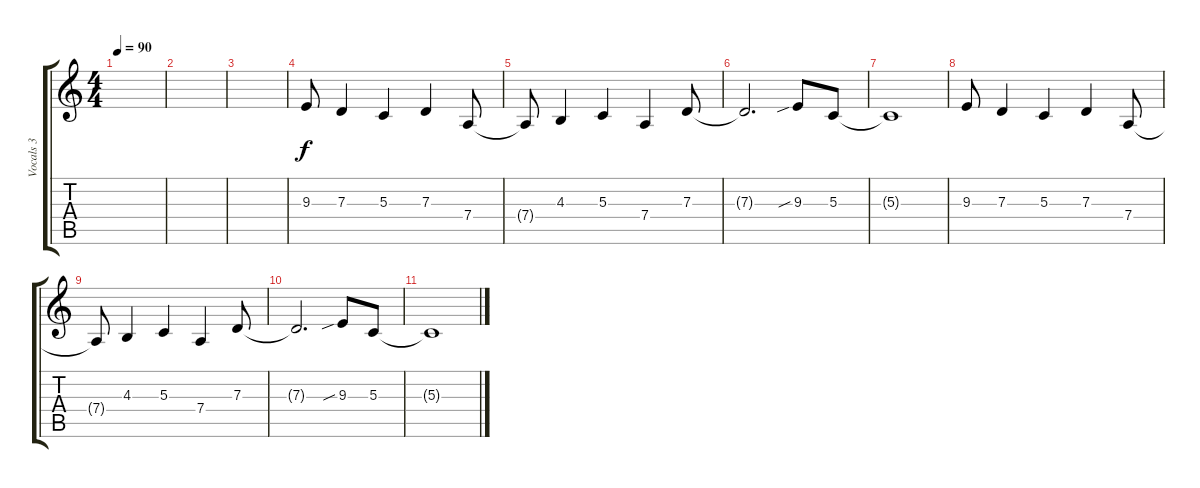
\track ("Vocals 3" "Vocals 3") {instrument flute}
\staff {score tabs}
\tuning (E4 B3 G3 D3 A2 E2) {hide}
\ts (4 4)
\tempo 90
\clef g2
\ks c
|
|
|
9.3.8 7.3.4 5.3.4 7.3.4 7.4.8 |
7.4{t}.8 4.3.4 5.3.4 7.4.4 7.3.8 |
7.3{t}.2{d} 9.3{sib}.8 5.3.8 |
5.3{t}.1 |
9.3.8 7.3.4 5.3.4 7.3.4 7.4.8 |
7.4{t}.8 4.3.4 5.3.4 7.4.4 7.3.8 |
7.3{t}.2{d} 9.3{sib}.8 5.3.8 |
5.3{t}.1
